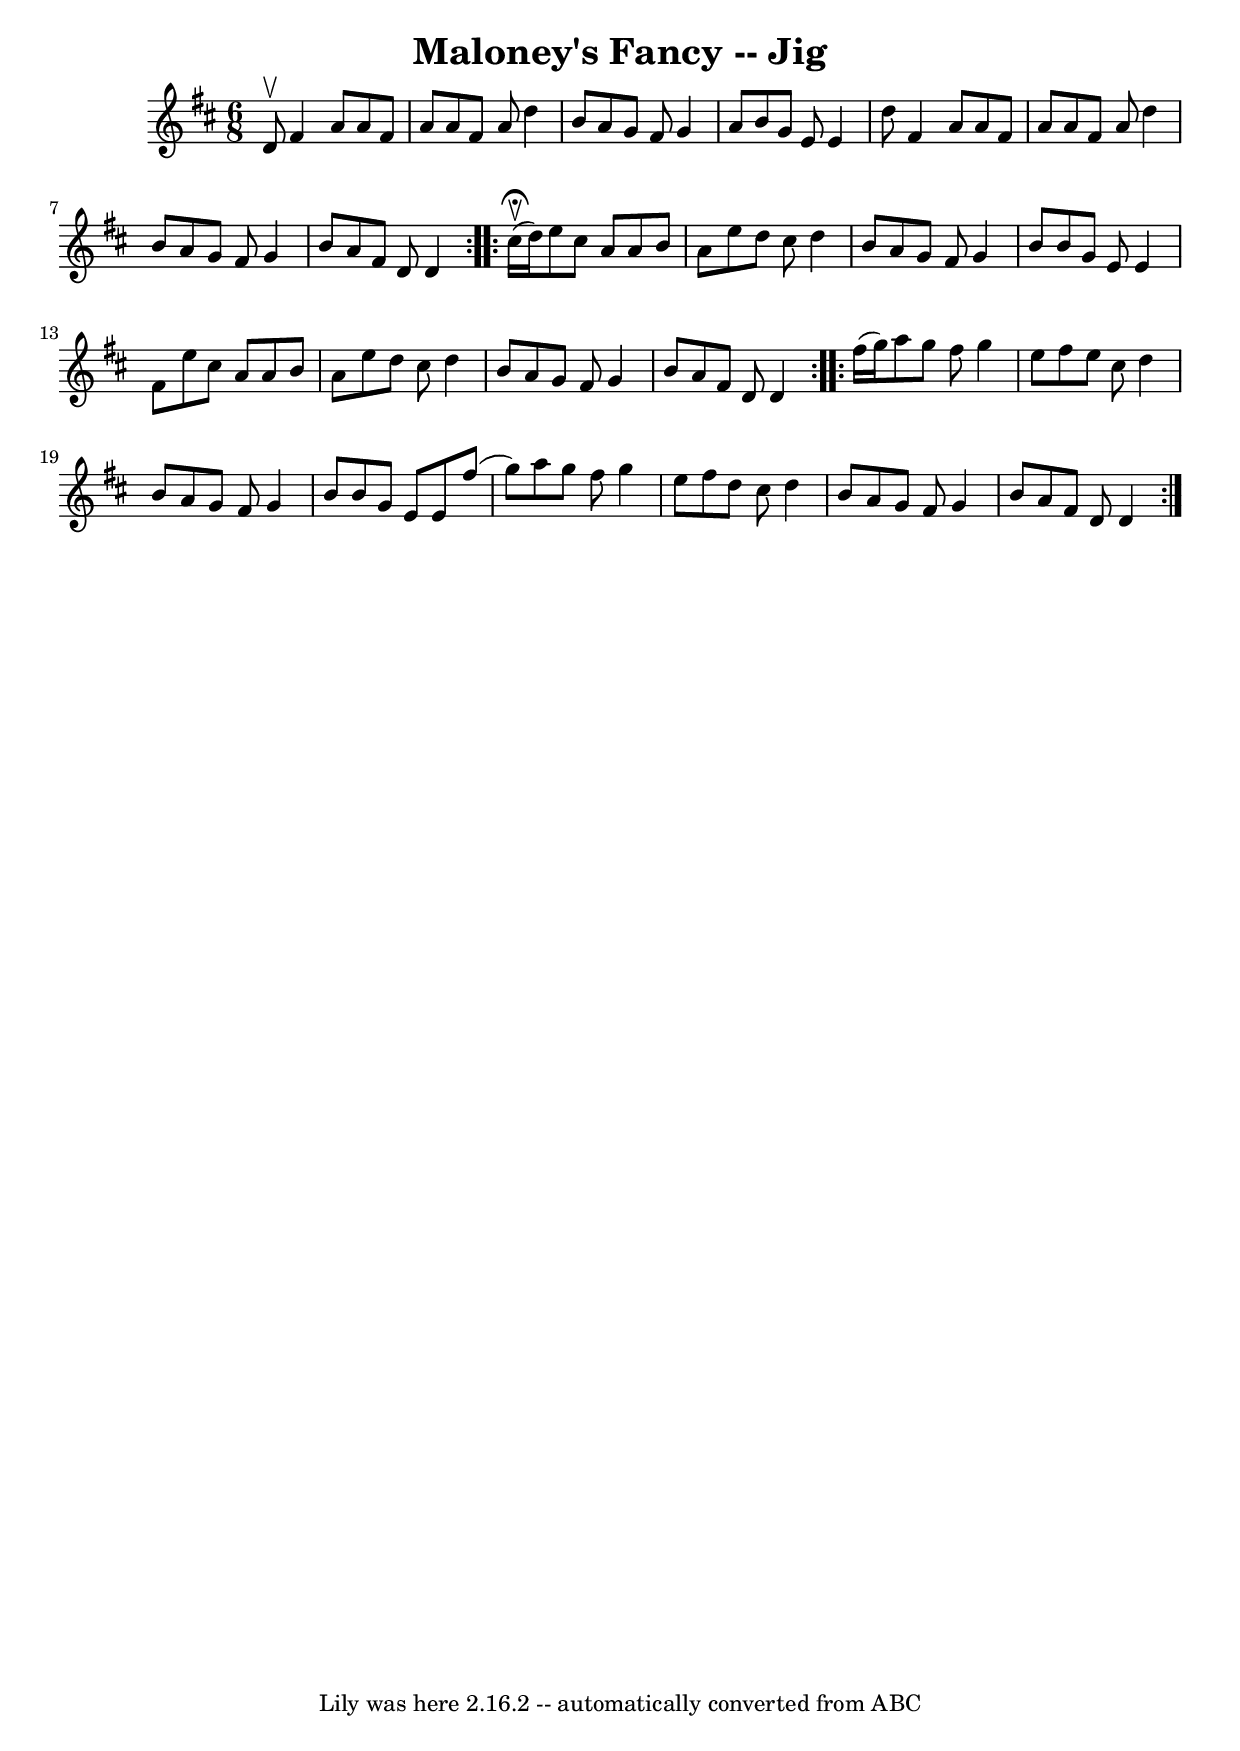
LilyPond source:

\version "2.16.2"
\include "Mammoth.ily"
\header {
  %% book = "Ryan's Mammoth Collection"
  crossRefNumber = "1"
  footnotes = "\\\\90 473"
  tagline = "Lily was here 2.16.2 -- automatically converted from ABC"
  title = "Maloney's Fancy -- Jig"

}
voicedefault =  {



  \repeat volta 2 {

    \time 6/8 
    \key d \major
    d'8^\upbow |
    fis'4 a'8 a'8 fis'8 
    a'8    |
    a'8 fis'8 a'8 d''4 b'8    |
    a'8    
    g'8 fis'8 g'4 a'8    |
    b'8 g'8 e'8 e'4 d''8     |
    fis'4 a'8 a'8 fis'8 a'8    |
    a'8 fis'8    
    a'8 d''4 b'8    |
    a'8 g'8 fis'8 g'4 b'8    |
    
    a'8 fis'8 d'8 d'4    
  }     
  \repeat volta 2 {
    cis''16^\fermata^\upbow(d''16) |
    e''8 cis''8 a'8 a'8 b'8  
    a'8    |
    e''8 d''8 cis''8 d''4 b'8    |
    a'8    
    g'8 fis'8 g'4 b'8    |
    b'8 g'8 e'8 e'4 fis'8     |
    e''8 cis''8 a'8 a'8 b'8 a'8    |
    e''8    
    d''8 cis''8 d''4 b'8    |
    a'8 g'8 fis'8 g'4 b'8    |
    a'8 fis'8 d'8 d'4  
  }     
  \repeat volta 2 {
    fis''16 (
    g''16) |
    a''8 g''8 fis''8 g''4 e''8    |
    
    fis''8 e''8 cis''8 d''4 b'8    |
    a'8 g'8 fis'8    
    g'4 b'8    |
    b'8 g'8 e'8 e'8 fis''8 (g''8)    |
    a''8 g''8 fis''8 g''4 e''8    |
    fis''8    
    d''8 cis''8 d''4 b'8    |
    a'8 g'8 fis'8 g'4 b'8    |
    a'8 fis'8 d'8 d'4      
  }   

}

\score{
  <<

    \context Staff="default"
    {
      \voicedefault 
      
    }

  >>
  \layout {
    
  }
  \midi {
  }

}
